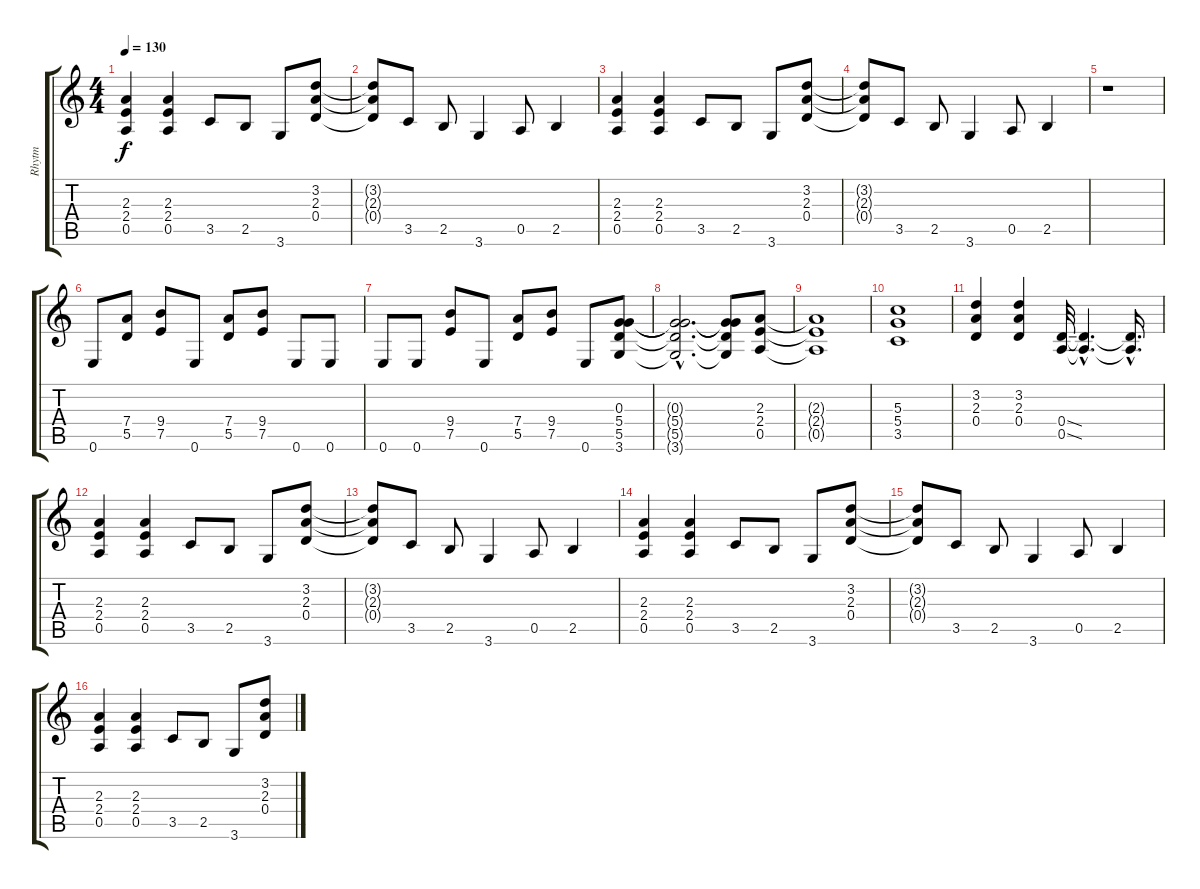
\track ("Rhytm" "Rhytm") {instrument distortionguitar}
\staff {score tabs}
\tuning (E4 B3 G3 D3 A2 E2) {hide}
\ts (4 4)
\tempo 130
\clef g2
\ks c
(2.3 2.4 0.5).4{dy f} (2.3 2.4 0.5).4 3.5.8 2.5.8 3.6.8 (3.2 2.3 0.4).8 |
(3.2{t} 2.3{t} 0.4{t}).8 3.5.8 2.5.8 3.6.4 0.5.8 2.5.4 |
(2.3 2.4 0.5).4 (2.3 2.4 0.5).4 3.5.8 2.5.8 3.6.8 (3.2 2.3 0.4).8 |
(3.2{t} 2.3{t} 0.4{t}).8 3.5.8 2.5.8 3.6.4 0.5.8 2.5.4 |
r.1 |
0.6.8 (7.4 5.5).8 (9.4 7.5).8 0.6.8 (7.4 5.5).8 (9.4 7.5).8 0.6.8 0.6.8 |
0.6.8 0.6.8 (9.4 7.5).8 0.6.8 (7.4 5.5).8 (9.4 7.5).8 0.6.8 (0.3 5.4 5.5 3.6).8 |
(0.3{hac t} 5.4{hac t} 5.5{hac t} 3.6{hac t}).2{d} (0.3{t} 5.4{t} 5.5{t} 3.6{t}).8 (2.3 2.4 0.5).8 |
(2.3{t} 2.4{t} 0.5{t}).1 |
(5.3 5.4 3.5).1 |
(3.2 2.3 0.4).4 (3.2 2.3 0.4).4 (0.4{ss} 0.5{ss}).32 (0.4{hac t} 0.5{hac t}).4{d} (0.4{hac t} 0.5{hac t}).16{d} |
(2.3 2.4 0.5).4 (2.3 2.4 0.5).4 3.5.8 2.5.8 3.6.8 (3.2 2.3 0.4).8 |
(3.2{t} 2.3{t} 0.4{t}).8 3.5.8 2.5.8 3.6.4 0.5.8 2.5.4 |
(2.3 2.4 0.5).4 (2.3 2.4 0.5).4 3.5.8 2.5.8 3.6.8 (3.2 2.3 0.4).8 |
(3.2{t} 2.3{t} 0.4{t}).8 3.5.8 2.5.8 3.6.4 0.5.8 2.5.4 |
(2.3 2.4 0.5).4 (2.3 2.4 0.5).4 3.5.8 2.5.8 3.6.8 (3.2 2.3 0.4).8
